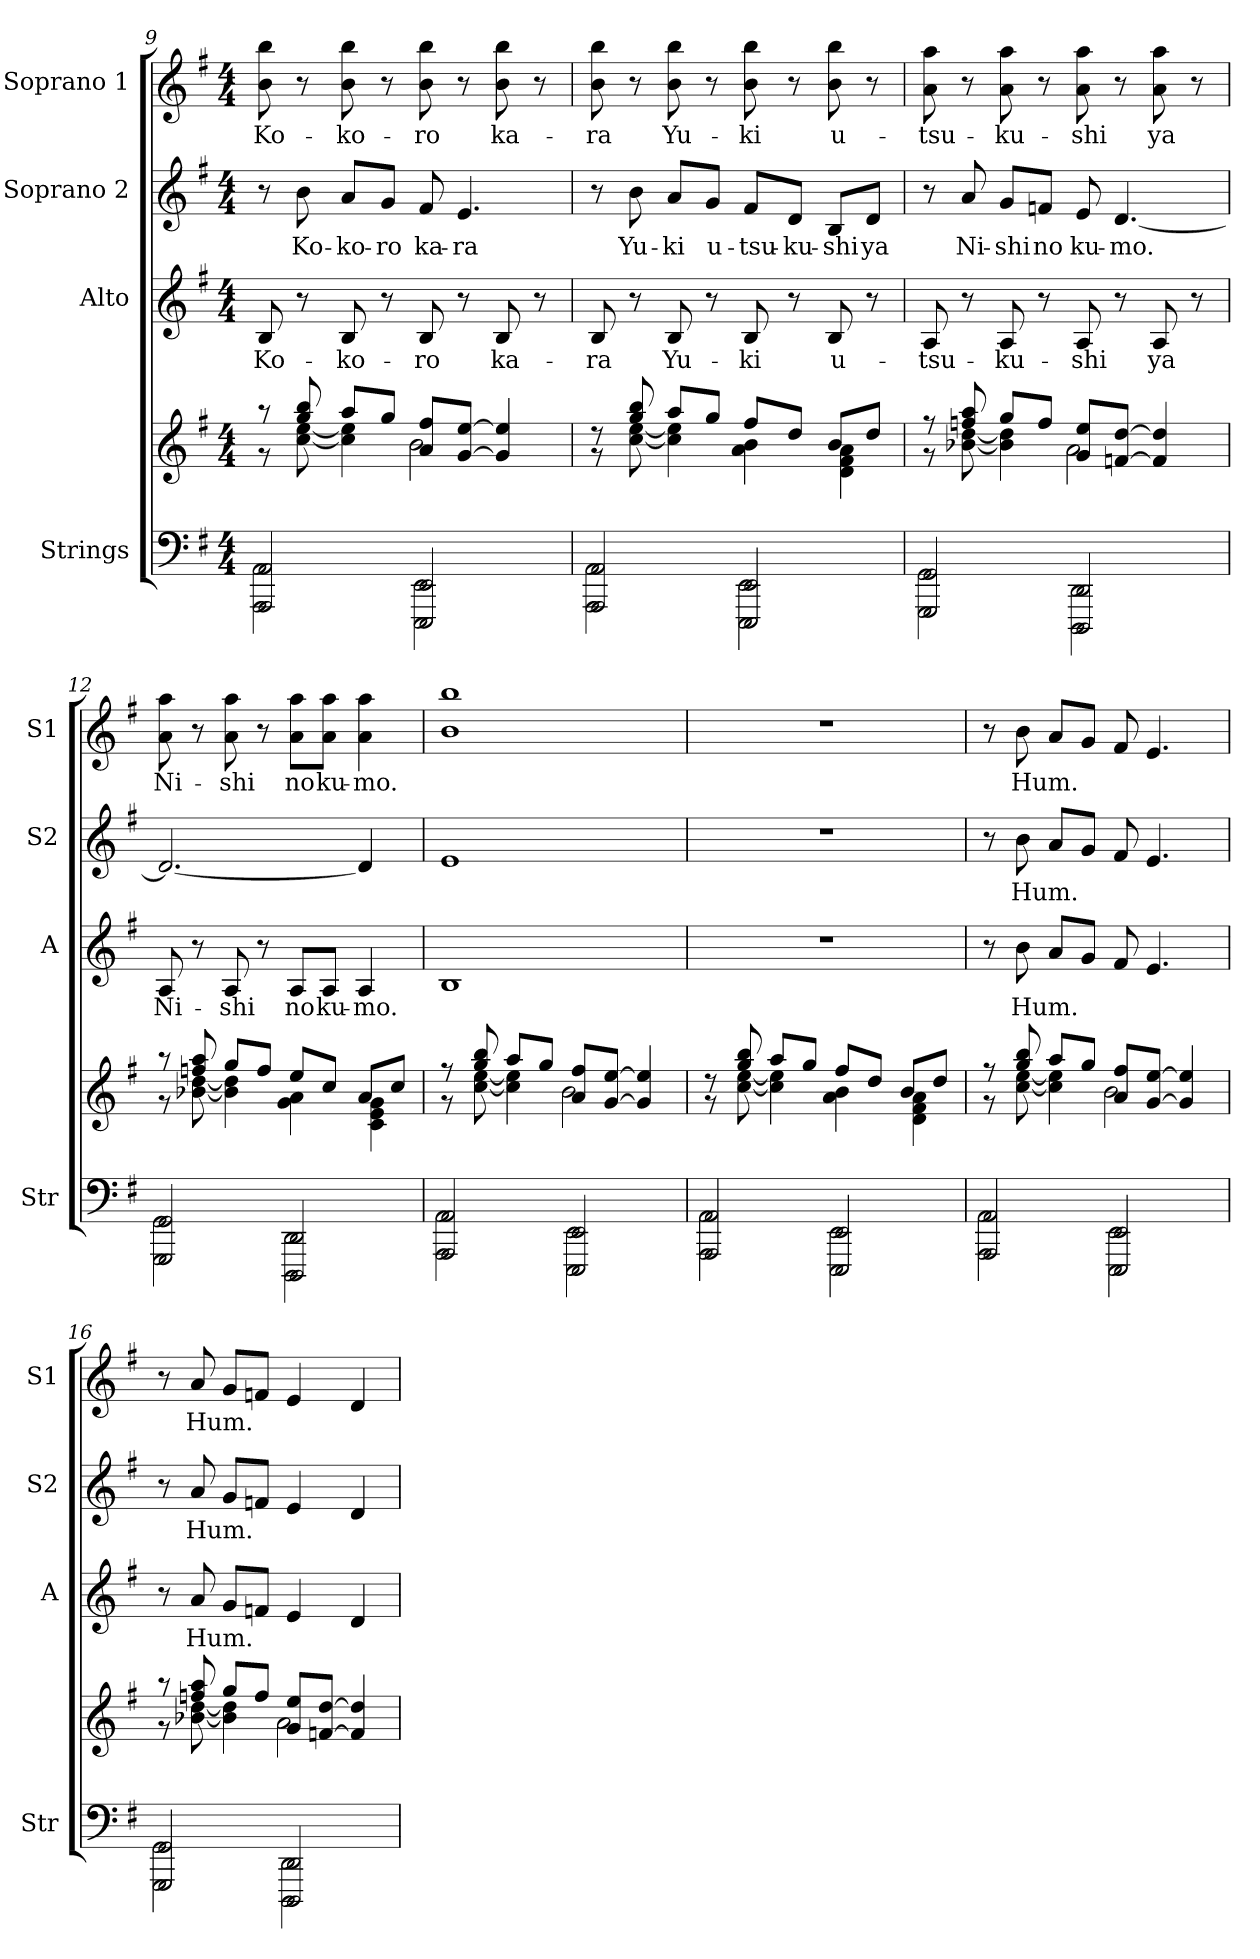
**kern	**kern	**kern	**text	**kern	**text	**kern	**text
*part4	*part4	*part3	*part3	*part2	*part2	*part1	*part1
*staff5	*staff4	*staff3	*staff3	*staff2	*staff2	*staff1	*staff1
*I"Strings	*	*I"Alto	*	*I"Soprano 2	*	*I"Soprano 1	*
*I'Str	*	*I'A	*	*I'S2	*	*I'S1	*
*clefF4	*clefG2	*clefG2	*	*clefG2	*	*clefG2	*
*k[f#]	*k[f#]	*k[f#]	*	*k[f#]	*	*k[f#]	*
*M4/4	*M4/4	*M4/4	*	*M4/4	*	*M4/4	*
=9	=9	=9	=9	=9	=9	=9	=9
*^	*^	*	*	*	*	*	*
!	!	!	!	!	!LO:LY:b	!	!	!	!LO:LY:b
2AAA/ 2AA/	2AAA\ 2AA\	8r	8r	8B	Ko-	8r	.	8b 8bb	Ko-
!	!	!	!	!	!	!	!LO:LY:b	!	!
.	.	8gg/ 8bb/	[8cc\ [8ee\	8r	.	8b	Ko-	8r	.
!	!	!	!	!	!LO:LY:b	!	!LO:LY:b	!	!LO:LY:b
.	.	8aa/L	4cc\] 4ee\]	8B	-ko-	8aL	-ko-	8b 8bb	-ko-
!	!	!	!	!	!	!	!LO:LY:b	!	!
.	.	8gg/J	.	8r	.	8gJ	-ro	8r	.
!	!	!	!	!	!LO:LY:b	!	!LO:LY:b	!	!LO:LY:b
2EEE/ 2EE/	2EEE\ 2EE\	8a/ 8ff#/L	2b\	8B	-ro	8f#	ka-	8b 8bb	-ro
!	!	!	!	!	!	!	!LO:LY:b	!	!
.	.	[8g/ [8ee/J	.	8r	.	4.e	-ra	8r	.
!	!	!	!	!	!LO:LY:b	!	!	!	!LO:LY:b
.	.	4g/] 4ee/]	.	8B	ka-	.	.	8b 8bb	ka-
.	.	.	.	8r	.	.	.	8r	.
=10	=10	=10	=10	=10	=10	=10	=10	=10	=10
!	!	!	!	!	!LO:LY:b	!	!	!	!LO:LY:b
2AAA/ 2AA/	2AAA\ 2AA\	8r	8r	8B	-ra	8r	.	8b 8bb	-ra
!	!	!	!	!	!	!	!LO:LY:b	!	!
.	.	8gg/ 8bb/	[8cc\ [8ee\	8r	.	8b	Yu-	8r	.
!	!	!	!	!	!LO:LY:b	!	!LO:LY:b	!	!LO:LY:b
.	.	8aa/L	4cc\] 4ee\]	8B	Yu-	8aL	-ki	8b 8bb	Yu-
!	!	!	!	!	!	!	!LO:LY:b	!	!
.	.	8gg/J	.	8r	.	8gJ	u-	8r	.
!	!	!	!	!	!LO:LY:b	!	!LO:LY:b	!	!LO:LY:b
2EEE/ 2EE/	2EEE\ 2EE\	8ff#/L	4a\ 4b\	8B	-ki	8f#L	-tsu-	8b 8bb	-ki
!	!	!	!	!	!	!	!LO:LY:b	!	!
.	.	8dd/J	.	8r	.	8dJ	-ku-	8r	.
!	!	!	!	!	!LO:LY:b	!	!LO:LY:b	!	!LO:LY:b
.	.	8b/L	4d\ 4f#\ 4a\	8B	u-	8BL	-shi	8b 8bb	u-
!	!	!	!	!	!	!	!LO:LY:b	!	!
.	.	8dd/J	.	8r	.	8dJ	ya	8r	.
=11	=11	=11	=11	=11	=11	=11	=11	=11	=11
!	!	!	!	!	!LO:LY:b	!	!	!	!LO:LY:b
2GGG/ 2GG/	2GGG\ 2GG\	8r	8r	8A	-tsu-	8r	.	8a 8aa	-tsu-
!	!	!	!	!	!	!	!LO:LY:b	!	!
.	.	8ffn/ 8aa/	[8b-X\ [8dd\	8r	.	8a	Ni-	8r	.
!	!	!	!	!	!LO:LY:b	!	!LO:LY:b	!	!LO:LY:b
.	.	8gg/L	4b-\] 4dd\]	8A	-ku-	8gL	-shi	8a 8aa	-ku-
!	!	!	!	!	!	!	!LO:LY:b	!	!
.	.	8ff/J	.	8r	.	8fnJ	no	8r	.
!	!	!	!	!	!LO:LY:b	!	!LO:LY:b	!	!LO:LY:b
2DDD/ 2DD/	2DDD\ 2DD\	8g/ 8ee/L	2a\	8A	-shi	8e	ku-	8a 8aa	-shi
.	.	[8fn/ [8dd/J	.	8r	.	[4.d	-mo.	8r	.
!	!	!	!	!	!LO:LY:b	!	!	!	!LO:LY:b
.	.	4f/] 4dd/]	.	8A	ya	.	.	8a 8aa	ya
.	.	.	.	8r	.	.	.	8r	.
=12	=12	=12	=12	=12	=12	=12	=12	=12	=12
!	!	!	!	!	!LO:LY:b	!	!	!	!LO:LY:b
2GGG/ 2GG/	2GGG\ 2GG\	8r	8r	8A	Ni-	2.d_	.	8a 8aa	Ni-
.	.	8ffn/ 8aa/	[8b-X\ [8dd\	8r	.	.	.	8r	.
!	!	!	!	!	!	!	!	!	!LO:LY:b
.	.	8gg/L	4b-\] 4dd\]	8A	shi	.	.	8a 8aa	-shi
.	.	8ff/J	.	8r	.	.	.	8r	.
!	!	!	!	!	!LO:LY:b	!	!	!	!LO:LY:b
2DDD/ 2DD/	2DDD\ 2DD\	8ee/L	4g\ 4a\	8AL	no	.	.	8a 8aaL	no
!	!	!	!	!	!LO:LY:b	!	!	!	!LO:LY:b
.	.	8cc/J	.	8AJ	ku-	.	.	8a 8aaJ	ku-
.	.	8a/L	4c\ 4e\ 4g\	4A	-mo.	4d]	.	4a 4aa	-mo.
.	.	8cc/J	.	.	.	.	.	.	.
=13	=13	=13	=13	=13	=13	=13	=13	=13	=13
2AAA/ 2AA/	2AAA\ 2AA\	8r	8r	1B	.	1e	.	1b 1bb	.
.	.	8gg/ 8bb/	[8cc\ [8ee\	.	.	.	.	.	.
.	.	8aa/L	4cc\] 4ee\]	.	.	.	.	.	.
.	.	8gg/J	.	.	.	.	.	.	.
2EEE/ 2EE/	2EEE\ 2EE\	8a/ 8ff#/L	2b\	.	.	.	.	.	.
.	.	[8g/ [8ee/J	.	.	.	.	.	.	.
.	.	4g/] 4ee/]	.	.	.	.	.	.	.
=14	=14	=14	=14	=14	=14	=14	=14	=14	=14
2AAA/ 2AA/	2AAA\ 2AA\	8r	8r	1r	.	1r	.	1r	.
.	.	8gg/ 8bb/	[8cc\ [8ee\	.	.	.	.	.	.
.	.	8aa/L	4cc\] 4ee\]	.	.	.	.	.	.
.	.	8gg/J	.	.	.	.	.	.	.
2EEE/ 2EE/	2EEE\ 2EE\	8ff#/L	4a\ 4b\	.	.	.	.	.	.
.	.	8dd/J	.	.	.	.	.	.	.
.	.	8b/L	4d\ 4f#\ 4a\	.	.	.	.	.	.
.	.	8dd/J	.	.	.	.	.	.	.
=15	=15	=15	=15	=15	=15	=15	=15	=15	=15
2AAA/ 2AA/	2AAA\ 2AA\	8r	8r	8r	.	8r	.	8r	.
.	.	8gg/ 8bb/	[8cc\ [8ee\	8b	Hum.	8b	Hum.	8b	Hum.
.	.	8aa/L	4cc\] 4ee\]	8aL	.	8aL	.	8aL	.
.	.	8gg/J	.	8gJ	.	8gJ	.	8gJ	.
2EEE/ 2EE/	2EEE\ 2EE\	8a/ 8ff#/L	2b\	8f#	.	8f#	.	8f#	.
.	.	[8g/ [8ee/J	.	4.e	.	4.e	.	4.e	.
.	.	4g/] 4ee/]	.	.	.	.	.	.	.
=16	=16	=16	=16	=16	=16	=16	=16	=16	=16
2GGG/ 2GG/	2GGG\ 2GG\	8r	8r	8r	.	8r	.	8r	.
.	.	8ffn/ 8aa/	[8b-X\ [8dd\	8a	Hum.	8a	Hum.	8a	Hum.
.	.	8gg/L	4b-\] 4dd\]	8gL	.	8gL	.	8gL	.
.	.	8ff/J	.	8fnJ	.	8fnJ	.	8fnJ	.
2DDD/ 2DD/	2DDD\ 2DD\	8g/ 8ee/L	2a\	4e	.	4e	.	4e	.
.	.	[8fn/ [8dd/J	.	.	.	.	.	.	.
.	.	4f/] 4dd/]	.	4d	.	4d	.	4d	.
*v	*v	*	*	*	*	*	*	*	*
*	*v	*v	*	*	*	*	*	*
=	=	=	=	=	=	=	=
*-	*-	*-	*-	*-	*-	*-	*-
